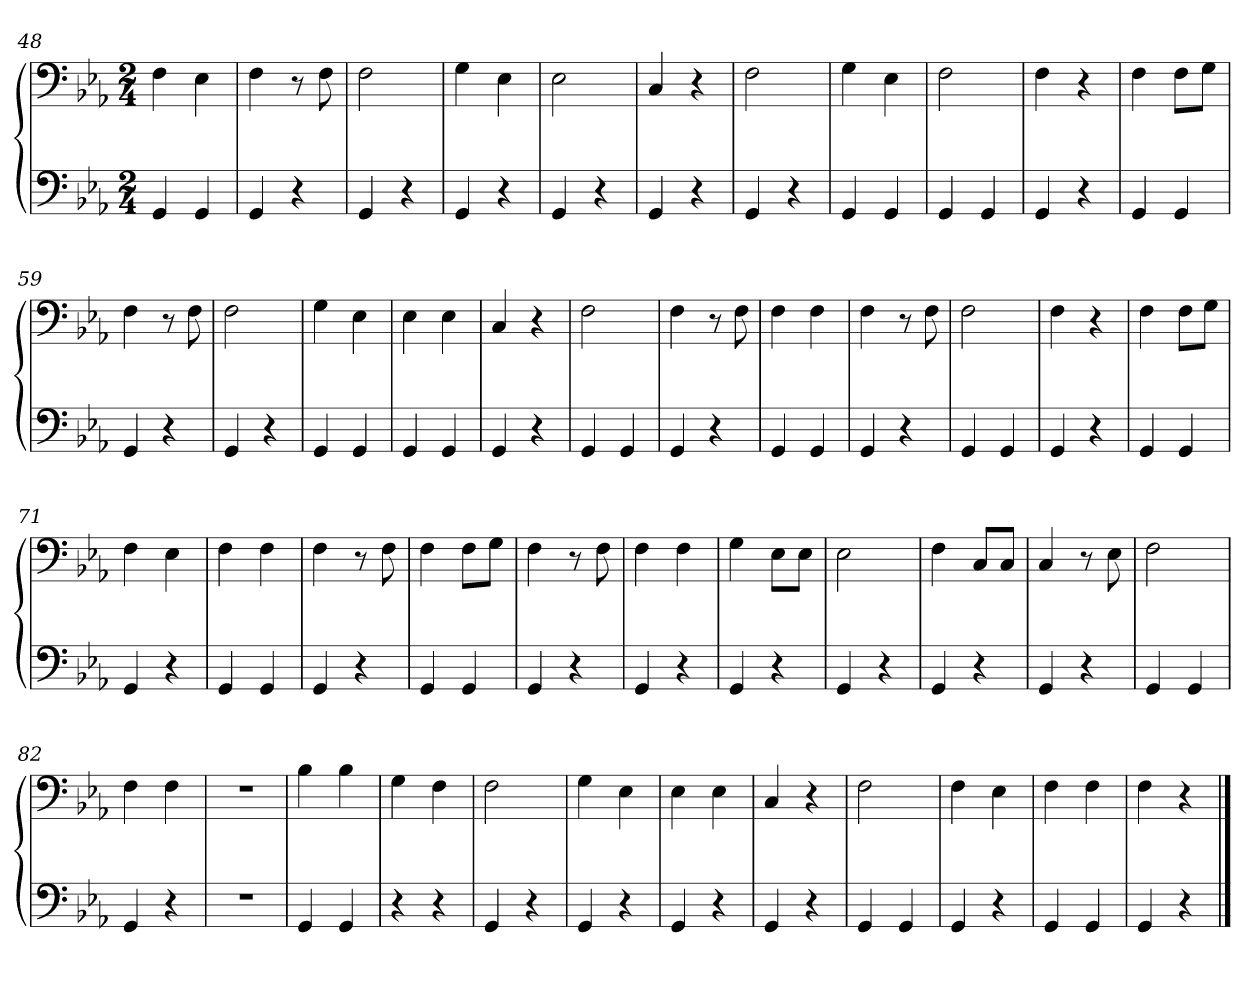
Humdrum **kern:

**kern	**kern
*part1	*part1
*staff2	*staff1
*clefF4	*clefF4
*k[b-e-a-]	*k[b-e-a-]
*M2/4	*M2/4
=48	=48
4GG/	4F\
4GG/	4E-\
=49	=49
4GG/	4F\
4r	8r
.	8F\
=50	=50
4GG/	2F\
4r	.
=51	=51
4GG/	4G\
4r	4E-\
=52	=52
4GG/	2E-\
4r	.
=53	=53
4GG/	4C/
4r	4r
=54	=54
4GG/	2F\
4r	.
=55	=55
4GG/	4G\
4GG/	4E-\
=56	=56
4GG/	2F\
4GG/	.
=57	=57
4GG/	4F\
4r	4r
=58	=58
4GG/	4F\
4GG/	8F\L
.	8G\J
=59	=59
4GG/	4F\
4r	8r
.	8F\
=60	=60
4GG/	2F\
4r	.
=61	=61
4GG/	4G\
4GG/	4E-\
=62	=62
4GG/	4E-\
4GG/	4E-\
=63	=63
4GG/	4C/
4r	4r
=64	=64
4GG/	2F\
4GG/	.
=65	=65
4GG/	4F\
4r	8r
.	8F\
=66	=66
4GG/	4F\
4GG/	4F\
=67	=67
4GG/	4F\
4r	8r
.	8F\
=68	=68
4GG/	2F\
4GG/	.
=69	=69
4GG/	4F\
4r	4r
=70	=70
4GG/	4F\
4GG/	8F\L
.	8G\J
=71	=71
4GG/	4F\
4r	4E-\
=72	=72
4GG/	4F\
4GG/	4F\
=73	=73
4GG/	4F\
4r	8r
.	8F\
=74	=74
4GG/	4F\
4GG/	8F\L
.	8G\J
=75	=75
4GG/	4F\
4r	8r
.	8F\
=76	=76
4GG/	4F\
4r	4F\
=77	=77
4GG/	4G\
4r	8E-\L
.	8E-\J
=78	=78
4GG/	2E-\
4r	.
=79	=79
4GG/	4F\
4r	8C/L
.	8C/J
=80	=80
4GG/	4C/
4r	8r
.	8E-\
=81	=81
4GG/	2F\
4GG/	.
=82	=82
4GG/	4F\
4r	4F\
=83	=83
2r	2r
=84	=84
4GG/	4B-\
4GG/	4B-\
=85	=85
4r	4G\
4r	4F\
=86	=86
4GG/	2F\
4r	.
=87	=87
4GG/	4G\
4r	4E-\
=88	=88
4GG/	4E-\
4r	4E-\
=89	=89
4GG/	4C/
4r	4r
=90	=90
4GG/	2F\
4GG/	.
=91	=91
4GG/	4F\
4r	4E-\
=92	=92
4GG/	4F\
4GG/	4F\
=93	=93
4GG/	4F\
4r	4r
==	==
*-	*-
